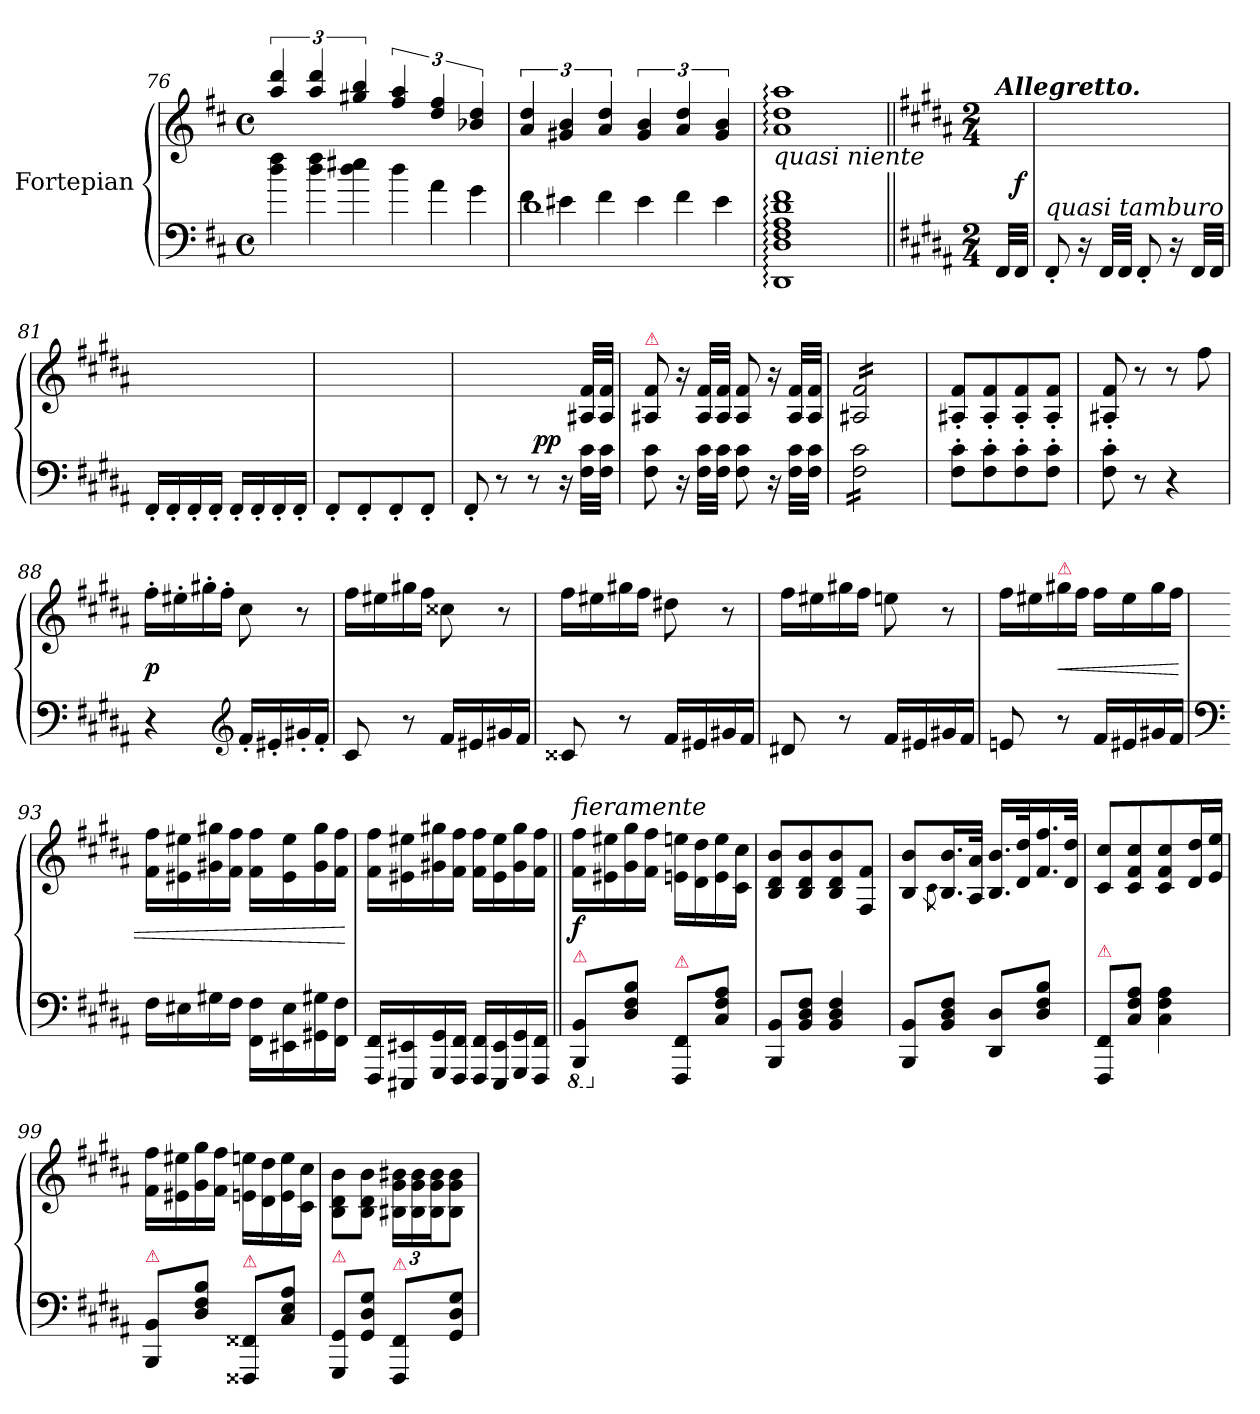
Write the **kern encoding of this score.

**kern	**kern	**dynam
*part1	*part1	*part1
*staff2	*staff1	*staff1/2
*I"Fortepian	*	*
*clefF4	*clefG2	*
*k[f#c#]	*k[f#c#]	*
*M4/4	*M4/4	*
*met(c)	*met(c)	*
*Xtuplet	*	*
=76	=76	=76
6dd\ 6ff#\	6aa/ 6ddd/	.
6dd\ 6ff#\	6aa/ 6ddd/	.
6dd\ 6ee#X\	6gg#X/ 6bb/	.
6dd\	6ff#/ 6aa/	.
6a\	6dd/ 6ff#/	.
6g\	6b-X/ 6dd/	.
=77	=77	=77
*^	*	*
6f#\	1d\	6a/ 6dd/	.
6e#X\	.	6g#X/ 6b/	.
6f#\	.	6a/ 6dd/	.
6e#\	.	6g#/ 6b/	.
6f#\	.	6a/ 6dd/	.
6e#\	.	6g#/ 6b/	.
*v	*v	*	*
=78	=78	=78
!	!LO:TX:b:i:t=quasi niente	!
1DD: 1D: 1F#: 1A: 1d: 1f#:	1a: 1dd: 1aa:	.
=79||	=79||	=79||
*k[f#c#g#d#a#]	*k[f#c#g#d#a#]	*
*M2/4	*M2/4	*
*	*^	*
!	!LO:TX:a:Bi:t=Allegretto.	!	!
32FF#/LLL	16ryy	32ryy	.
32FF#/JJJ	.	32ryy	f
=80	=80	=80	=80
!LO:TX:a:i:t=quasi tamburo	!	!	!
*	*v	*v	*
8FF#'/	2ryy	.
16r	.	.
32FF#/LLL	.	.
32FF#/JJJ	.	.
8FF#'/	.	.
16r	.	.
32FF#/LLL	.	.
32FF#/JJJ	.	.
=81	=81	=81
16FF#'/LL	2ryy	.
16FF#'/	.	.
16FF#'/	.	.
16FF#'/JJ	.	.
16FF#'/LL	.	.
16FF#'/	.	.
16FF#'/	.	.
16FF#'/JJ	.	.
=82	=82	=82
8FF#'/L	2ryy	.
8FF#'/	.	.
8FF#'/	.	.
8FF#'/J	.	.
=83	=83	=83
8FF#'/	4ryy	.
8r	.	.
8r	8ryy	.
!	!	!LO:DY:rj
16r	16ryy	pp
32F#\ 32c#\LLL	32A#X/ 32f#/LLL	.
32F#\ 32c#\JJJ	32A#/ 32f#/JJJ	.
=84	=84	=84
!	!LO:TX:a:color=crimson:t=⚠	!
8F#\ 8c#\	8A#X/ 8f#/	.
16r	16r	.
32F#\ 32c#\LLL	32A#/ 32f#/LLL	.
32F#\ 32c#\JJJ	32A#/ 32f#/JJJ	.
8F#\ 8c#\	8A#/ 8f#/	.
16r	16r	.
32F#\ 32c#\LLL	32A#/ 32f#/LLL	.
32F#\ 32c#\JJJ	32A#/ 32f#/JJJ	.
=85	=85	=85
*tremolo	*	*
*	*tremolo	*
16F#\ 16c#\LL	16A#X/ 16f#/LL	.
16F#\ 16c#\	16A#X/ 16f#/	.
16F#\ 16c#\	16A#X/ 16f#/	.
16F#\ 16c#\	16A#X/ 16f#/	.
16F#\ 16c#\	16A#X/ 16f#/	.
16F#\ 16c#\	16A#X/ 16f#/	.
16F#\ 16c#\	16A#X/ 16f#/	.
16F#\ 16c#\JJ	16A#X/ 16f#/JJ	.
*	*Xtremolo	*
*Xtremolo	*	*
=86	=86	=86
8F#'\ 8c#'\L	8A#X'/ 8f#'/L	.
8F#'\ 8c#'\	8A#'/ 8f#'/	.
8F#'\ 8c#'\	8A#'/ 8f#'/	.
8F#'\ 8c#'\J	8A#'/ 8f#'/J	.
=87	=87	=87
8F#'\ 8c#'\	8A#X'/ 8f#'/	.
8r	8r	.
4r	8r	.
.	8ff#\	.
=88	=88	=88
4r	16ff#'\LL	p
.	16ee#X'\	.
.	16gg#X'\	.
.	16ff#'\JJ	.
*clefG2	*	*
16f#'/LL	8cc#\	.
16e#X'/	.	.
16g#X'/	8r	.
16f#'/JJ	.	.
=89	=89	=89
8c#/	16ff#\LL	.
.	16ee#X\	.
8r	16gg#X\	.
.	16ff#\JJ	.
16f#/LL	8cc##X\	.
16e#X/	.	.
16g#X/	8r	.
16f#/JJ	.	.
=90	=90	=90
8c##X/	16ff#\LL	.
.	16ee#X\	.
8r	16gg#X\	.
.	16ff#\JJ	.
16f#/LL	8dd#X\	.
16e#X/	.	.
16g#X/	8r	.
16f#/JJ	.	.
=91	=91	=91
8d#X/	16ff#\LL	.
.	16ee#X\	.
8r	16gg#X\	.
.	16ff#\JJ	.
16f#/LL	8een\	.
16e#X/	.	.
16g#X/	8r	.
16f#/JJ	.	.
=92	=92	=92
8en/	16ff#\LL	.
.	16ee#X\	.
!	!LO:TX:a:Bi:color=crimson:t=⚠	!
8r	16gg#X\	<
.	16ff#\JJ	.
16f#/LL	16ff#\LL	.
16e#X/	16ee#\	.
16g#X/	16gg#\	.
16f#/JJ	16ff#\JJ	.
=93	=93	=93
*clefF4	*	*
16F#\LL	16f#\ 16ff#\LL	.
16E#X\	16e#X\ 16ee#X\	.
16G#X\	16g#X\ 16gg#X\	.
16F#\JJ	16f#\ 16ff#\JJ	.
16FF#\ 16F#\LL	16f#\ 16ff#\LL	.
16EE#X\ 16E#\	16e#\ 16ee#\	.
16GG#X\ 16G#X\	16g#\ 16gg#\	.
16FF#\ 16F#\JJ	16f#\ 16ff#\JJ	.
.	.	[
=94	=94	=94
16FFF#/ 16FF#/LL	16f#\ 16ff#\LL	.
16EEE#X/ 16EE#X/	16e#X\ 16ee#X\	.
16GGG#/ 16GG#/	16g#X\ 16gg#X\	.
16FFF#/ 16FF#/JJ	16f#\ 16ff#\JJ	.
16FFF#/ 16FF#/LL	16f#\ 16ff#\LL	.
16EEE#/ 16EE#/	16e#\ 16ee#\	.
16GGG#/ 16GG#/	16g#\ 16gg#\	.
16FFF#/ 16FF#/JJ	16f#\ 16ff#\JJ	.
=95||	=95||	=95||
*8ba	*	*
!	!LO:TX:a:i:t=fieramente	!
!LO:TX:a:color=crimson:t=⚠	!	!
8BBBB/ 8BBB/L	16f#\ 16ff#\LL	f.
.	16e#X\ 16ee#X\	.
*X8ba	*	*
8D#\ 8F#\ 8B\J	16g#\ 16gg#\	.
.	16f#\ 16ff#\JJ	.
!LO:TX:a:color=crimson:t=⚠	!	!
8FFF#/ 8FF#/L	16en\ 16een\LL	.
.	16d#\ 16dd#\	.
8C#\ 8F#\ 8A#\J	16e\ 16ee\	.
.	16c#\ 16cc#\JJ	.
=96	=96	=96
8BBB/ 8BB/L	8B/ 8d#/ 8b/L	.
8BB/ 8D#/ 8F#/J	8B/ 8d#/ 8b/	.
4BB/ 4D#/ 4F#/	8B/ 8d#/ 8b/	.
.	8F#/ 8f#/J	.
=97	=97	=97
8BBB/ 8BB/L	8B/ 8b/L	.
.	8qc#\	.
8BB/ 8D#/ 8F#/J	16.B/ 16.b/L	.
.	32A#/ 32a#/JJk	.
8DD#/ 8D#/L	16.B/ 16.b/LL	.
.	32d#/ 32dd#/K	.
8D#/ 8F#/ 8B/J	16.f#/ 16.ff#/	.
.	32d#/ 32dd#/JJk	.
=98	=98	=98
!LO:TX:a:color=crimson:t=⚠	!	!
8FFF#/ 8FF#/L	8c#/ 8cc#/L	.
8C#\ 8F#\ 8A#\J	8c#/ 8f#/ 8cc#/	.
4C#\ 4F#\ 4A#\	8c#/ 8f#/ 8cc#/	.
.	16d#/ 16dd#/L	.
.	16e/ 16ee/JJ	.
=99	=99	=99
!LO:TX:a:color=crimson:t=⚠	!	!
8BBB/ 8BB/L	16f#\ 16ff#\LL	.
.	16e#X\ 16ee#X\	.
8D#\ 8F#\ 8B\J	16g#\ 16gg#\	.
.	16f#\ 16ff#\JJ	.
!LO:TX:a:color=crimson:t=⚠	!	!
8FFF##X/ 8FF##X/L	16en\ 16een\LL	.
.	16d#\ 16dd#\	.
8C#\ 8E\ 8A#\J	16e\ 16ee\	.
.	16c#\ 16cc#\JJ	.
=100	=100	=100
!LO:TX:a:color=crimson:t=⚠	!	!
8GGG#/ 8GG#/L	8B\ 8d#\ 8b\L	.
8GG#\ 8D#\ 8G#\J	8B\ 8d#\ 8b\J	.
!LO:TX:a:color=crimson:t=⚠	!	!
8FFF#/ 8FF#/L	24B#X\ 24g#\ 24b#X\LL	.
.	24B#\ 24g#\ 24b#\	.
.	24B#\ 24g#\ 24b#\J	.
8GG#\ 8D#\ 8G#\J	8B#\ 8g#\ 8b#\J	.
=	=	=
*-	*-	*-
